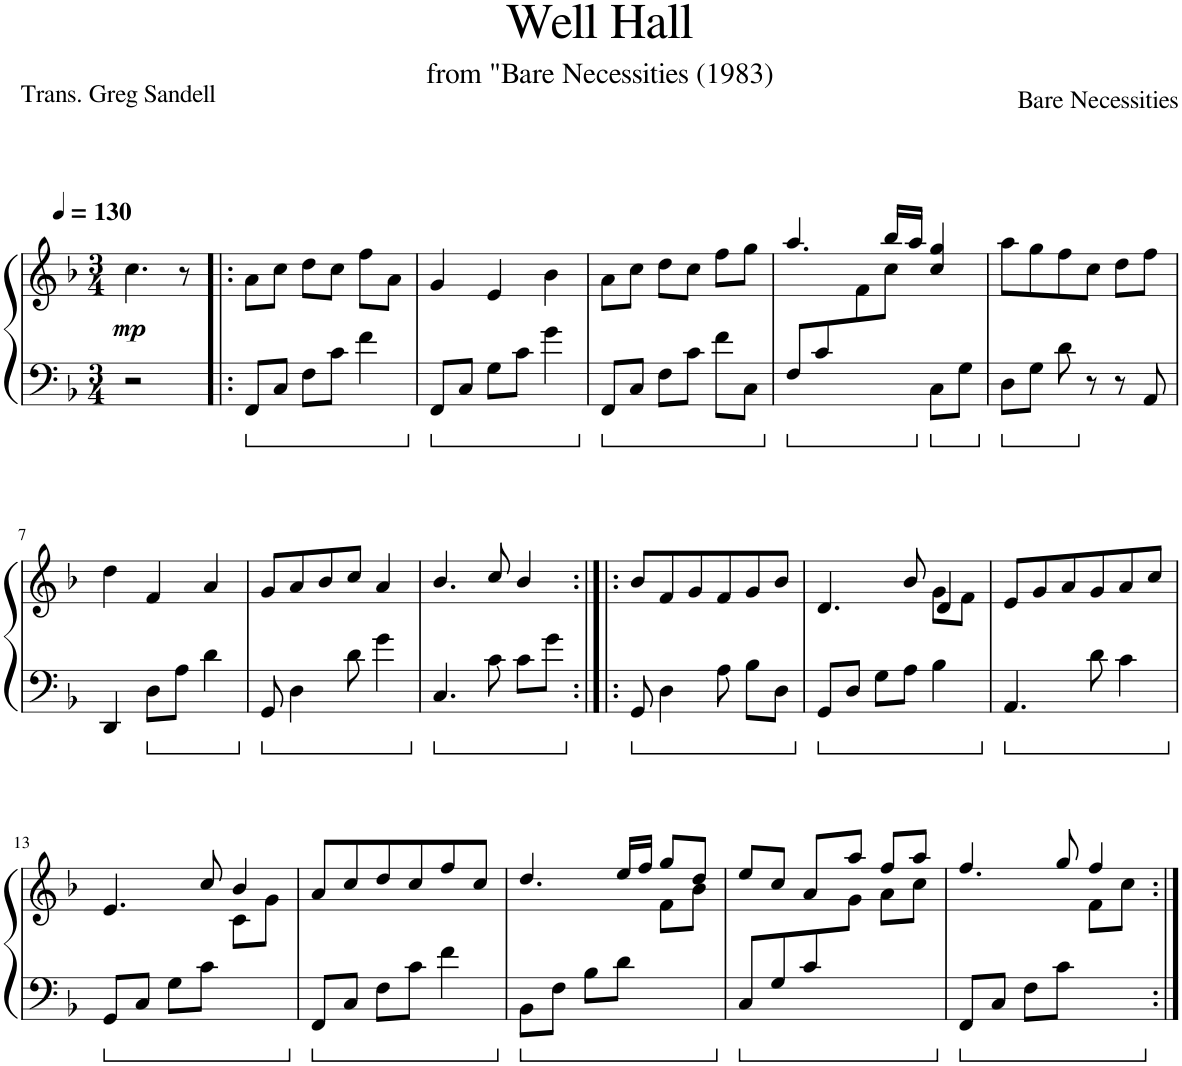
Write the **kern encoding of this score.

**kern	**kern	**dynam
*part1	*part1	*part1
*staff2	*staff1	*staff1/2
*I"Piano	*	*
*I'Pno.	*	*
*clefF4	*clefG2	*
*k[b-]	*k[b-]	*
*M3/4	*M3/4	*
*MM130	*MM130	*
=1	=1	=1
!	!	!LO:DY:b
2r	4.cc\	mp
.	8r	.
=2!|:	=2!|:	=2!|:
8FF/L	8a\L	.
8C/J	8cc\J	.
8F\L	8dd\L	.
8c\J	8cc\J	.
4f\	8ff\L	.
.	8a\J	.
=3	=3	=3
8FF/L	4g/	.
8C/J	.	.
8G\L	4e/	.
8c\J	.	.
4g\	4b-\	.
=4	=4	=4
8FF/L	8a\L	.
8C/J	8cc\J	.
8F\L	8dd\L	.
8c\J	8cc\J	.
8f\L	8ff\L	.
8C\J	8gg\J	.
=5	=5	=5
*ped	*	*
*	*^	*
8F/L	4.aa/	4ryy	.
8c/	.	.	.
4ryy	.	8f\	.
.	16bb-/LL	8cc\J	.
.	16aa/JJ	.	.
*	*Xped	*	*
8C\L	4cc/ 4gg/	4ryy	.
8G\J	.	.	.
*	*v	*v	*
=6	=6	=6
8D\L	8aa\L	.
8G\J	8gg\	.
8d\	8ff\	.
8r	8cc\J	.
8r	8dd\L	.
8AA/	8ff\J	.
!!LO:LB:g=z
=7	=7	=7
4DD/	4dd\	.
8D\L	4f/	.
8A\J	.	.
4d\	4a/	.
=8	=8	=8
8GG/	8g/L	.
4D\	8a/	.
.	8b-/	.
8d\	8cc/J	.
4g\	4a/	.
=9	=9	=9
4.C/	4.b-/	.
8c\	8cc/	.
8c\L	4b-/	.
8g\J	.	.
=10:|!|:	=10:|!|:	=10:|!|:
8GG/	8b-/L	.
4D\	8f/	.
.	8g/	.
8A\	8f/	.
8B-\L	8g/	.
8D\J	8b-/J	.
=11	=11	=11
*	*^	*
8GG/L	4.d/	2ryy	.
8D/J	.	.	.
8G\L	.	.	.
8A\J	8b-/	.	.
4B-\	4d/	8g\L	.
.	.	8f\J	.
*	*v	*v	*
=12	=12	=12
4.AA/	8e/L	.
.	8g/	.
.	8a/	.
8d\	8g/	.
4c\	8a/	.
.	8cc/J	.
!!LO:LB:g=z
=13	=13	=13
*ped	*	*
*	*^	*
8GG/L	4.e/	2ryy	.
8C/J	.	.	.
8G\L	.	.	.
8c\J	8cc/	.	.
4ryy	4b-/	8c\L	.
.	.	8g\J	.
*	*v	*v	*
=14	=14	=14
*	*Xped	*
8FF/L	8a/L	.
8C/J	8cc/	.
8F\L	8dd/	.
8c\J	8cc/	.
4f\	8ff/	.
.	8cc/J	.
=15	=15	=15
*ped	*	*
*	*^	*
8BB-\L	4.dd/	2ryy	.
8F\J	.	.	.
8B-\L	.	.	.
8d\J	16ee/LL	.	.
.	16ff/JJ	.	.
4ryy	8gg/L	8f\L	.
.	8dd/J	8b-\J	.
=16	=16	=16	=16
*ped	*	*	*
*	*Xped	*	*
8C/L	8ee/L	4.ryy	.
8G/	8cc/J	.	.
8c/	8a/L	.	.
4.ryy	8aa/J	8g\J	.
.	8ff/L	8a\L	.
.	8aa/J	8cc\J	.
=17	=17	=17	=17
*ped	*	*	*
*	*Xped	*	*
8FF/L	4.ff/	2ryy	.
8C/J	.	.	.
8F\L	.	.	.
8c\J	8gg/	.	.
4ryy	4ff/	8f\L	.
.	.	8cc\J	.
*	*Xped	*	*
*	*v	*v	*
=:|!	=:|!	=:|!
*-	*-	*-
